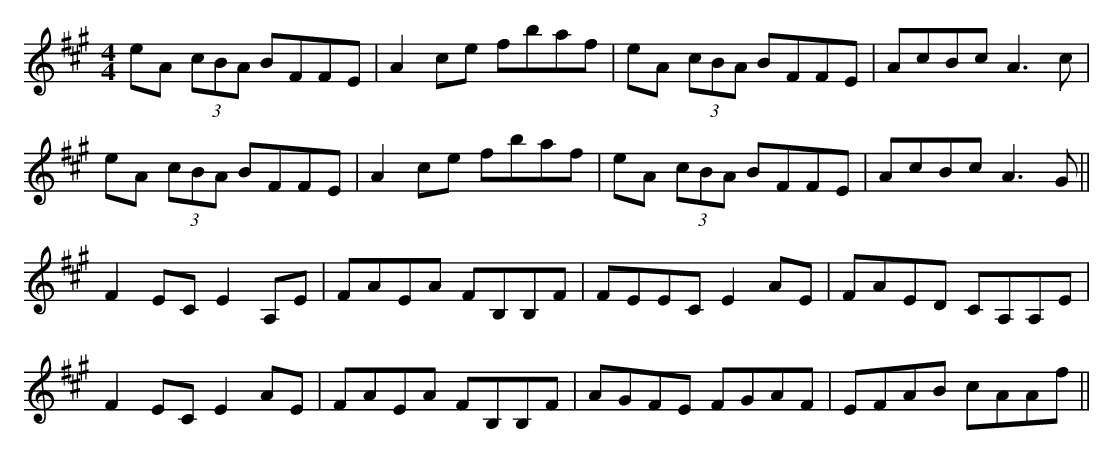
X:1
M:4/4
K:A
eA (3cBA BFFE|A2ce fbaf|eA (3cBA BFFE|AcBc A3c|
eA (3cBA BFFE|A2ce fbaf|eA (3cBA BFFE|AcBc A3G||
F2EC E2A,E|FAEA FB,B,F|FEEC E2AE|FAED CA,A,E|
F2EC E2AE|FAEA FB,B,F|AGFE FGAF|EFAB cAAf||
